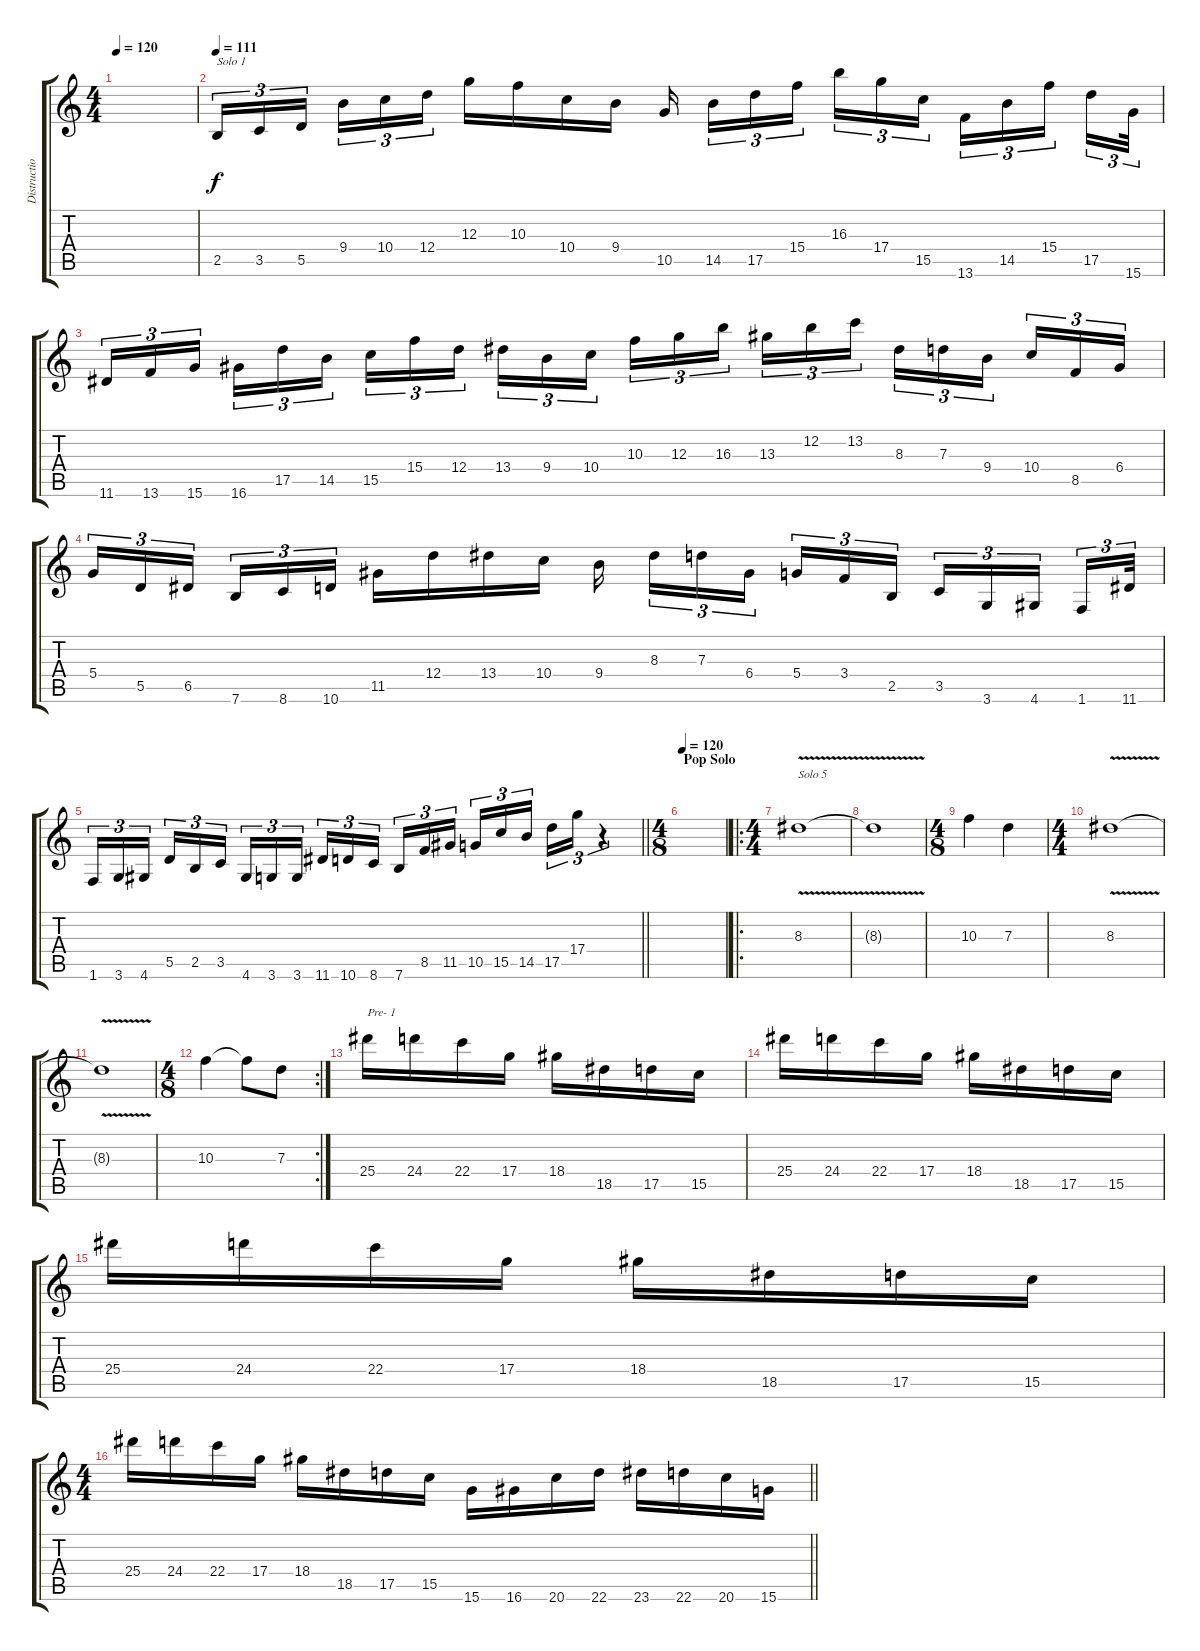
\track ("Distruction Guitar 1" "Distructio") {instrument distortionguitar}
\staff {score tabs}
\tuning (E4 B3 G3 D3 A2 E2) {hide}
\ts (4 4)
\tempo 120
\clef g2
\ks c
|
\tempo 111
2.5.16{tu (3 2) txt "Solo 1"} 3.5.16{tu (3 2)} 5.5.16{tu (3 2) beam splitsecondary} 9.4.16{tu (3 2)} 10.4.16{tu (3 2)} 12.4.16{tu (3 2)} 12.3.16 10.3.16 10.4.16 9.4.16 10.5.16{beam splitsecondary} 14.5.16{tu (3 2)} 17.5.16{tu (3 2)} 15.4.16{tu (3 2) beam splitsecondary} 16.3.16{tu (3 2)} 17.4.16{tu (3 2)} 15.5.16{tu (3 2) beam splitsecondary} 13.6.16{tu (3 2)} 14.5.16{tu (3 2)} 15.4.16{tu (3 2) beam splitsecondary} 17.5.16{tu (3 2)} 15.6.32{tu (3 2)} |
11.6.16{tu (3 2)} 13.6.16{tu (3 2)} 15.6.16{tu (3 2) beam splitsecondary} 16.6.16{tu (3 2)} 17.5.16{tu (3 2)} 14.5.16{tu (3 2)} 15.5.16{tu (3 2)} 15.4.16{tu (3 2)} 12.4.16{tu (3 2) beam splitsecondary} 13.4.16{tu (3 2)} 9.4.16{tu (3 2)} 10.4.16{tu (3 2)} 10.3.16{tu (3 2)} 12.3.16{tu (3 2)} 16.3.16{tu (3 2) beam splitsecondary} 13.3.16{tu (3 2)} 12.2.16{tu (3 2)} 13.2.16{tu (3 2)} 8.3.16{tu (3 2)} 7.3.16{tu (3 2)} 9.4.16{tu (3 2) beam splitsecondary} 10.4.16{tu (3 2)} 8.5.16{tu (3 2)} 6.4.16{tu (3 2)} |
5.4.16{tu (3 2)} 5.5.16{tu (3 2)} 6.5.16{tu (3 2) beam splitsecondary} 7.6.16{tu (3 2)} 8.6.16{tu (3 2)} 10.6.16{tu (3 2)} 11.5.16 12.4.16 13.4.16 10.4.16 9.4.16{beam splitsecondary} 8.3.16{tu (3 2)} 7.3.16{tu (3 2)} 6.4.16{tu (3 2) beam splitsecondary} 5.4.16{tu (3 2)} 3.4.16{tu (3 2)} 2.5.16{tu (3 2) beam splitsecondary} 3.5.16{tu (3 2)} 3.6.16{tu (3 2)} 4.6.16{tu (3 2) beam splitsecondary} 1.6.16{tu (3 2)} 11.6.32{tu (3 2)} |
\barLineRight lightlight
1.6.16{tu (3 2)} 3.6.16{tu (3 2)} 4.6.16{tu (3 2) beam splitsecondary} 5.5.16{tu (3 2)} 2.5.16{tu (3 2)} 3.5.16{tu (3 2)} 4.6.16{tu (3 2)} 3.6.16{tu (3 2)} 3.6.16{tu (3 2) beam splitsecondary} 11.6.16{tu (3 2)} 10.6.16{tu (3 2)} 8.6.16{tu (3 2)} 7.6.16{tu (3 2)} 8.5.16{tu (3 2)} 11.5.16{tu (3 2) beam splitsecondary} 10.5.16{tu (3 2)} 15.5.16{tu (3 2)} 14.5.16{tu (3 2)} 17.5.16{tu (3 2)} 17.4.16{tu (3 2)} r.4{tu (3 2)} |
\ts (4 8)
\section ("" "Pop Solo")
\tempo 90
\tempo 120
|
\ro
\ts (4 4)
8.3{v}.1{txt "Solo 5"} |
8.3{t}.1 |
\ts (4 8)
10.3.4 7.3.4 |
\ts (4 4)
8.3{v}.1 |
8.3{t}.1 |
\rc 2
\ts (4 8)
10.3.4 10.3{t}.8 7.3.8 |
25.4.16{txt "Pre- 1"} 24.4.16 22.4.16 17.4.16 18.4.16 18.5.16 17.5.16 15.5.16 |
25.4.16 24.4.16 22.4.16 17.4.16 18.4.16 18.5.16 17.5.16 15.5.16 |
25.4.16 24.4.16 22.4.16 17.4.16 18.4.16 18.5.16 17.5.16 15.5.16 |
\ts (4 4)
\barLineRight lightlight
25.4.16 24.4.16 22.4.16 17.4.16 18.4.16 18.5.16 17.5.16 15.5.16 15.6.16 16.6.16 20.6.16 22.6.16 23.6.16 22.6.16 20.6.16 15.6.16
